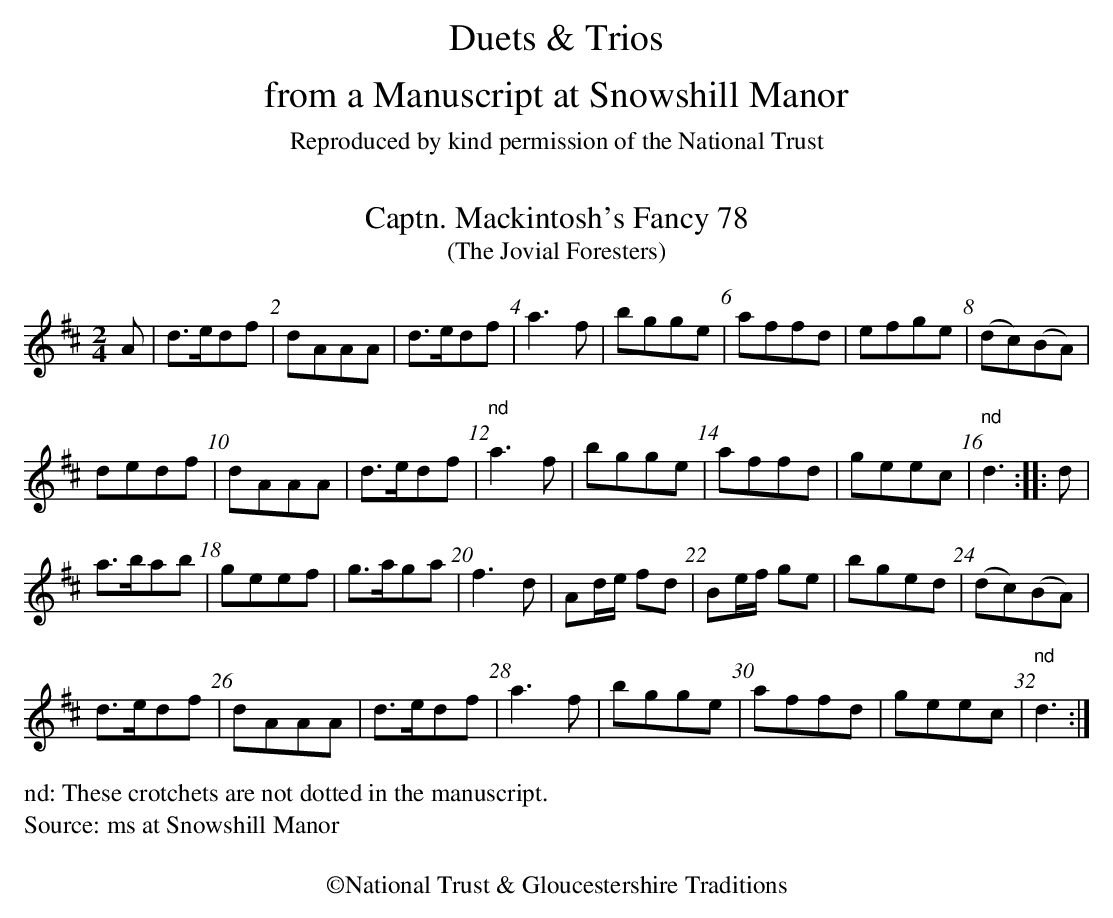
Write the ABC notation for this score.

X:1
T:Captn. Mackintosh's Fancy 78
T:(The Jovial Foresters)
M:2/4
L:1/8
K:D
A| d>edf| dAAA| d>edf| a3 f|\
bgge| affd| efge| (dc)(BA)|
dedf| dAAA| d>edf| "^nd"a3 f|\
bgge| affd| geec| "^nd"d3::d|
a>bab | geef| g>aga|  f3d|\
Ad/e/ fd| Be/f/ ge| bged| (dc)(BA)|
d>edf| dAAA| d>edf| a3 f|\
bgge| affd| geec| "^nd"d3:|
